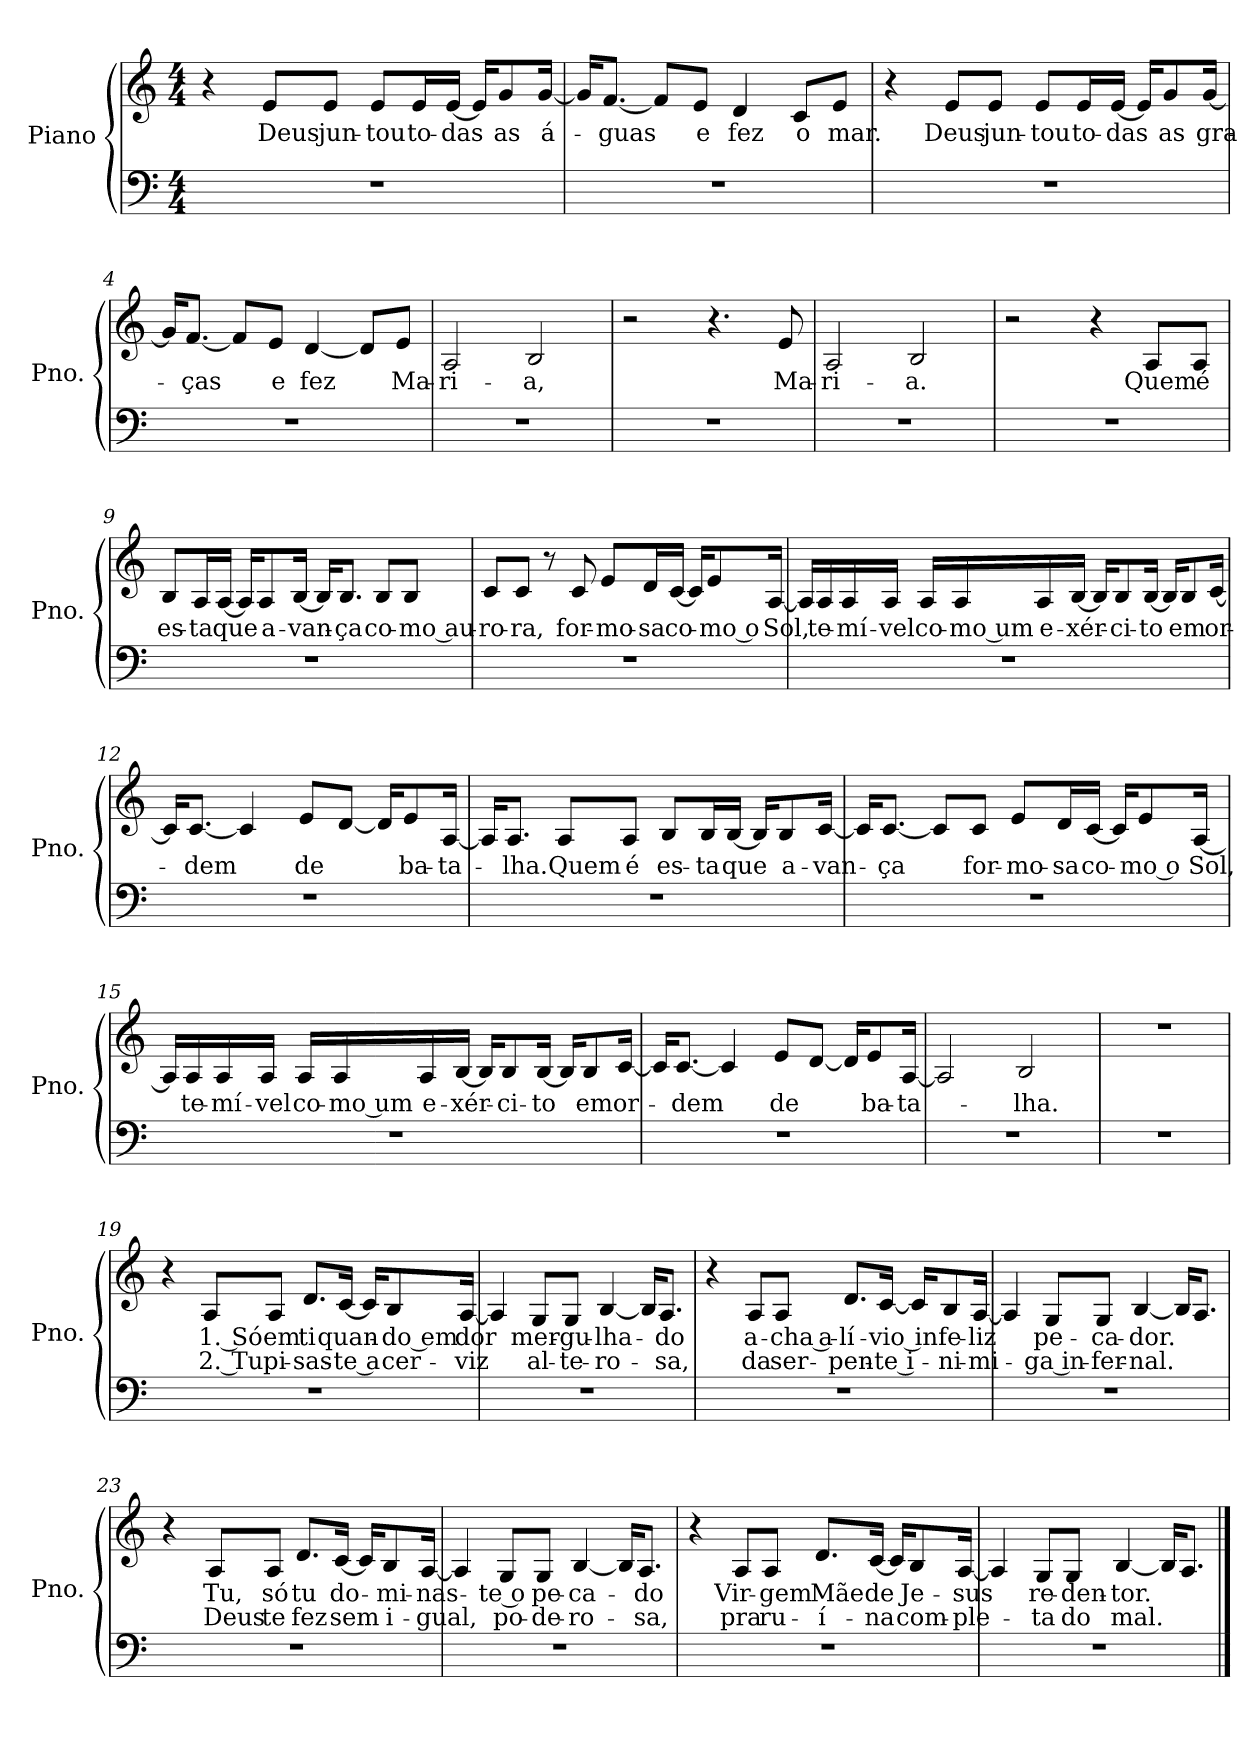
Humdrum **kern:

**kern	**kern	**text	**text
*part1	*part1	*part1	*part1
*staff2	*staff1	*staff1	*staff1
*I"Piano	*	*	*
*I'Pno.	*	*	*
*stria5	*	*	*
*clefF4	*clefG2	*	*
*k[]	*k[]	*	*
*M4/4	*M4/4	*	*
*MM90	*MM90	*	*
=1	=1	=1	=1
1r	4r	.	.
!	!	!LO:LY:b	!
.	8e/L	Deus	.
!	!	!LO:LY:b	!
.	8e/J	jun-	.
!	!	!LO:LY:b	!
.	8e/L	-tou	.
!	!	!LO:LY:b	!
.	16e/L	to-	.
!	!	!LO:LY:b	!
.	[16e/JJ	-das	.
.	16e/KL]	.	.
!	!	!LO:LY:b	!
.	8g/	as	.
!	!	!LO:LY:b	!
.	[16g/Jk	á-	.
=2	=2	=2	=2
1r	16g/KL]	.	.
!	!	!LO:LY:b	!
.	[8.f/J	-guas	.
.	8f/L]	.	.
!	!	!LO:LY:b	!
.	8e/J	e	.
!	!	!LO:LY:b	!
.	4d/	fez	.
!	!	!LO:LY:b	!
.	8c/L	o	.
!	!	!LO:LY:b	!
.	8e/J	mar.	.
!!LO:LB:g=z
=3	=3	=3	=3
1r	4r	.	.
!	!	!LO:LY:b	!
.	8e/L	Deus	.
!	!	!LO:LY:b	!
.	8e/J	jun-	.
!	!	!LO:LY:b	!
.	8e/L	-tou	.
!	!	!LO:LY:b	!
.	16e/L	to-	.
!	!	!LO:LY:b	!
.	[16e/JJ	-das	.
.	16e/KL]	.	.
!	!	!LO:LY:b	!
.	8g/	as	.
!	!	!LO:LY:b	!
.	[16g/Jk	gra-	.
=4	=4	=4	=4
1r	16g/KL]	.	.
!	!	!LO:LY:b	!
.	[8.f/J	-ças	.
.	8f/L]	.	.
!	!	!LO:LY:b	!
.	8e/J	e	.
!	!	!LO:LY:b	!
.	[4d/	fez	.
.	8d/L]	.	.
!	!	!LO:LY:b	!
.	8e/J	Ma-	.
!!LO:LB:g=z
=5	=5	=5	=5
!	!	!LO:LY:b	!
1r	2A/	-ri-	.
!	!	!LO:LY:b	!
.	2B/	-a,	.
=6	=6	=6	=6
1r	2r	.	.
.	4.r	.	.
!	!	!LO:LY:b	!
.	8e/	Ma-	.
=7	=7	=7	=7
!	!	!LO:LY:b	!
1r	2A/	-ri-	.
!	!	!LO:LY:b	!
.	2B/	-a.	.
=8	=8	=8	=8
1r	2r	.	.
.	4r	.	.
!	!	!LO:LY:b	!
.	8A/L	Quem	.
!	!	!LO:LY:b	!
.	8A/J	é	.
!!LO:LB:g=z
=9	=9	=9	=9
!	!	!LO:LY:b	!
1r	8B/L	es-	.
!	!	!LO:LY:b	!
.	16A/L	-ta	.
!	!	!LO:LY:b	!
.	[16A/JJ	que	.
.	16A/KL]	.	.
!	!	!LO:LY:b	!
.	8A/	a-	.
!	!	!LO:LY:b	!
.	[16B/Jk	-van-	.
.	16B/KL]	.	.
!	!	!LO:LY:b	!
.	8.B/J	-ça	.
!	!	!LO:LY:b	!
.	8B/L	co-	.
!	!	!LO:LY:b	!
.	8B/J	-mo au-	.
=10	=10	=10	=10
!	!	!LO:LY:b	!
1r	8c/L	-ro-	.
!	!	!LO:LY:b	!
.	8c/J	-ra,	.
.	8r	.	.
!	!	!LO:LY:b	!
.	8c/	for-	.
!	!	!LO:LY:b	!
.	8e/L	-mo-	.
!	!	!LO:LY:b	!
.	16d/L	-sa	.
!	!	!LO:LY:b	!
.	[16c/JJ	co-	.
.	16c/KL]	.	.
!	!	!LO:LY:b	!
.	8e/	-mo o	.
!	!	!LO:LY:b	!
.	[16A/Jk	Sol,	.
!!LO:LB:g=z
=11	=11	=11	=11
1r	16A/LL]	.	.
!	!	!LO:LY:b	!
.	16A/	te-	.
!	!	!LO:LY:b	!
.	16A/	-mí-	.
!	!	!LO:LY:b	!
.	16A/JJ	-vel	.
!	!	!LO:LY:b	!
.	16A/LL	co-	.
!	!	!LO:LY:b	!
.	16A/	-mo um	.
!	!	!LO:LY:b	!
.	16A/	e-	.
!	!	!LO:LY:b	!
.	[16B/JJ	-xér-	.
.	16B/KL]	.	.
!	!	!LO:LY:b	!
.	8B/	-ci-	.
!	!	!LO:LY:b	!
.	[16B/Jk	-to	.
.	16B/KL]	.	.
!	!	!LO:LY:b	!
.	8B/	em	.
!	!	!LO:LY:b	!
.	[16c/Jk	or-	.
=12	=12	=12	=12
1r	16c/KL]	.	.
!	!	!LO:LY:b	!
.	[8.c/J	-dem	.
.	4c/]	.	.
!	!	!LO:LY:b	!
.	8e/L	de	.
.	[8d/J	.	.
.	16d/KL]	.	.
!	!	!LO:LY:b	!
.	8e/	ba-	.
!	!	!LO:LY:b	!
.	[16A/Jk	-ta-	.
!!LO:LB:g=z
=13	=13	=13	=13
1r	16A/KL]	.	.
!	!	!LO:LY:b	!
.	8.A/J	-lha.	.
!	!	!LO:LY:b	!
.	8A/L	Quem	.
!	!	!LO:LY:b	!
.	8A/J	é	.
!	!	!LO:LY:b	!
.	8B/L	es-	.
!	!	!LO:LY:b	!
.	16B/L	-ta	.
!	!	!LO:LY:b	!
.	[16B/JJ	que	.
.	16B/KL]	.	.
!	!	!LO:LY:b	!
.	8B/	a-	.
!	!	!LO:LY:b	!
.	[16c/Jk	-van-	.
=14	=14	=14	=14
1r	16c/KL]	.	.
!	!	!LO:LY:b	!
.	[8.c/J	-ça	.
.	8c/L]	.	.
!	!	!LO:LY:b	!
.	8c/J	for-	.
!	!	!LO:LY:b	!
.	8e/L	-mo-	.
!	!	!LO:LY:b	!
.	16d/L	-sa	.
!	!	!LO:LY:b	!
.	[16c/JJ	co-	.
.	16c/KL]	.	.
!	!	!LO:LY:b	!
.	8e/	-mo o	.
!	!	!LO:LY:b	!
.	[16A/Jk	Sol,	.
!!LO:LB:g=z
=15	=15	=15	=15
1r	16A/LL]	.	.
!	!	!LO:LY:b	!
.	16A/	te-	.
!	!	!LO:LY:b	!
.	16A/	-mí-	.
!	!	!LO:LY:b	!
.	16A/JJ	-vel	.
!	!	!LO:LY:b	!
.	16A/LL	co-	.
!	!	!LO:LY:b	!
.	16A/	-mo um	.
!	!	!LO:LY:b	!
.	16A/	e-	.
!	!	!LO:LY:b	!
.	[16B/JJ	-xér-	.
.	16B/KL]	.	.
!	!	!LO:LY:b	!
.	8B/	-ci-	.
!	!	!LO:LY:b	!
.	[16B/Jk	-to	.
.	16B/KL]	.	.
!	!	!LO:LY:b	!
.	8B/	em	.
!	!	!LO:LY:b	!
.	[16c/Jk	or-	.
=16	=16	=16	=16
1r	16c/KL]	.	.
!	!	!LO:LY:b	!
.	[8.c/J	-dem	.
.	4c/]	.	.
!	!	!LO:LY:b	!
.	8e/L	de	.
.	[8d/J	.	.
.	16d/KL]	.	.
!	!	!LO:LY:b	!
.	8e/	ba-	.
!	!	!LO:LY:b	!
.	[16A/Jk	-ta-	.
=17	=17	=17	=17
1r	2A/]	.	.
!	!	!LO:LY:b	!
.	2B/	-lha.	.
!!LO:LB:g=z
=18	=18	=18	=18
1r	1r	.	.
=19	=19	=19	=19
1r	4r	.	.
!	!	!LO:LY:b	!LO:LY:b
.	8A/L	1. Só	2. Tu
!	!	!LO:LY:b	!LO:LY:b
.	8A/J	em	pi-
!	!	!LO:LY:b	!LO:LY:b
.	8.d/L	ti	-sas-
!	!	!LO:LY:b	!LO:LY:b
.	[16c/Jk	quan-	-te a
.	16c/KL]	.	.
!	!	!LO:LY:b	!LO:LY:b
.	8B/	-do em	cer-
!	!	!LO:LY:b	!LO:LY:b
.	[16A/Jk	dor	-viz
=20	=20	=20	=20
1r	4A/]	.	.
!	!	!LO:LY:b	!LO:LY:b
.	8G/L	mer-	al-
!	!	!LO:LY:b	!LO:LY:b
.	8G/J	-gu-	-te-
!	!	!LO:LY:b	!LO:LY:b
.	[4B/	-lha-	-ro-
.	16B/KL]	.	.
!	!	!LO:LY:b	!LO:LY:b
.	8.A/J	-do	-sa,
!!LO:PB:g=z
=21	=21	=21	=21
1r	4r	.	.
!	!	!LO:LY:b	!LO:LY:b
.	8A/L	a-	da
!	!	!LO:LY:b	!LO:LY:b
.	8A/J	-cha a-	ser-
!	!	!LO:LY:b	!LO:LY:b
.	8.d/L	-lí-	-pen-
!	!	!LO:LY:b	!LO:LY:b
.	[16c/Jk	-vio in	-te i-
.	16c/KL]	.	.
!	!	!LO:LY:b	!LO:LY:b
.	8B/	-fe-	-ni-
!	!	!LO:LY:b	!LO:LY:b
.	[16A/Jk	-liz	-mi-
=22	=22	=22	=22
1r	4A/]	.	.
!	!	!LO:LY:b	!LO:LY:b
.	8G/L	pe-	-ga in-
!	!	!LO:LY:b	!LO:LY:b
.	8G/J	-ca-	-fer-
!	!	!LO:LY:b	!LO:LY:b
.	[4B/	-dor.	-nal.
.	16B/KL]	.	.
.	8.A/J	.	.
!!LO:LB:g=z
=23	=23	=23	=23
1r	4r	.	.
!	!	!LO:LY:b	!LO:LY:b
.	8A/L	Tu,	Deus
!	!	!LO:LY:b	!LO:LY:b
.	8A/J	só	te
!	!	!LO:LY:b	!LO:LY:b
.	8.d/L	tu	fez
!	!	!LO:LY:b	!LO:LY:b
.	[16c/Jk	do-	sem
.	16c/KL]	.	.
!	!	!LO:LY:b	!LO:LY:b
.	8B/	-mi-	i-
!	!	!LO:LY:b	!LO:LY:b
.	[16A/Jk	-nas-	-gual,
=24	=24	=24	=24
1r	4A/]	.	.
!	!	!LO:LY:b	!LO:LY:b
.	8G/L	-te o	po-
!	!	!LO:LY:b	!LO:LY:b
.	8G/J	pe-	-de-
!	!	!LO:LY:b	!LO:LY:b
.	[4B/	-ca-	-ro-
.	16B/KL]	.	.
!	!	!LO:LY:b	!LO:LY:b
.	8.A/J	-do	-sa,
!!LO:LB:g=z
=25	=25	=25	=25
1r	4r	.	.
!	!	!LO:LY:b	!LO:LY:b
.	8A/L	Vir-	pra
!	!	!LO:LY:b	!LO:LY:b
.	8A/J	-gem	ru-
!	!	!LO:LY:b	!LO:LY:b
.	8.d/L	Mãe	-í-
!	!	!LO:LY:b	!LO:LY:b
.	[16c/Jk	de	-na
.	16c/KL]	.	.
!	!	!LO:LY:b	!LO:LY:b
.	8B/	Je-	com-
!	!	!LO:LY:b	!LO:LY:b
.	[16A/Jk	-sus	-ple-
=26	=26	=26	=26
1r	4A/]	.	.
!	!	!LO:LY:b	!LO:LY:b
.	8G/L	re-	-ta
!	!	!LO:LY:b	!LO:LY:b
.	8G/J	-den-	do
!	!	!LO:LY:b	!LO:LY:b
.	[4B/	-tor.	mal.
.	16B/KL]	.	.
.	8.A/J	.	.
==	==	==	==
*-	*-	*-	*-
